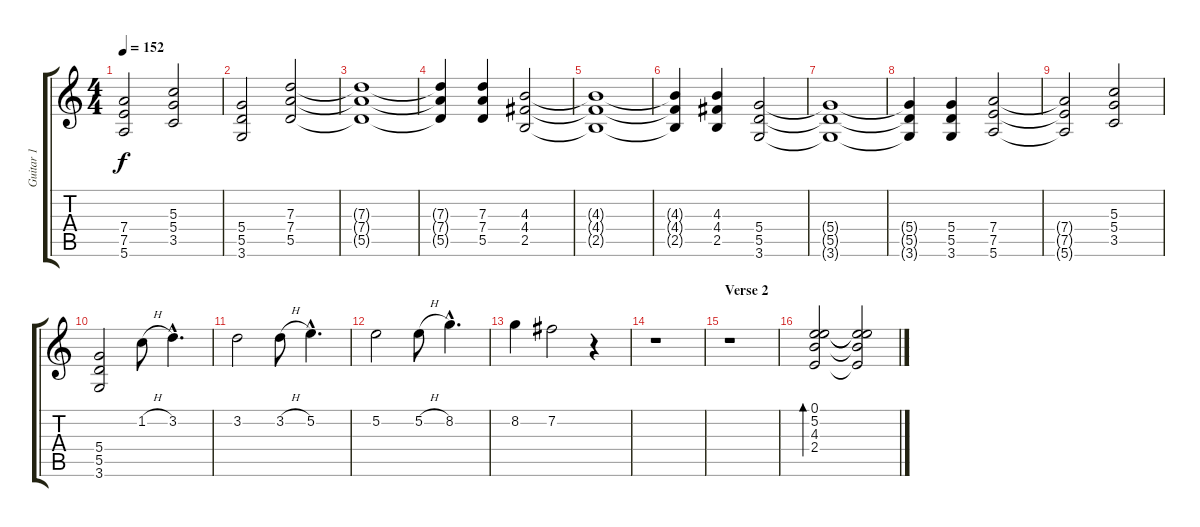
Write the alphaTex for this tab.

\track ("Guitar 1" "Guitar 1") {instrument overdrivenguitar}
\staff {score tabs}
\tuning (E4 B3 G3 D3 A2 E2) {hide}
\ts (4 4)
\tempo 152
\clef g2
\ks c
(7.4{t} 7.5{t} 5.6{t}).2{dy f} (5.3 5.4 3.5).2 |
(5.4 5.5 3.6).2 (7.3 7.4 5.5).2 |
(7.3{t} 7.4{t} 5.5{t}).1 |
(7.3{t} 7.4{t} 5.5{t}).4 (7.3 7.4 5.5).4 (4.3 4.4 2.5).2 |
(4.3{t} 4.4{t} 2.5{t}).1 |
(4.3{t} 4.4{t} 2.5{t}).4 (4.3 4.4 2.5).4 (5.4 5.5 3.6).2 |
(5.4{t} 5.5{t} 3.6{t}).1 |
(5.4{t} 5.5{t} 3.6{t}).4 (5.4 5.5 3.6).4 (7.4 7.5 5.6).2 |
(7.4{t} 7.5{t} 5.6{t}).2 (5.3 5.4 3.5).2 |
(5.4 5.5 3.6).2 1.2{h}.8{instrument sitar} 3.2{hac}.4{d} |
3.2.2 3.2{h}.8 5.2{hac}.4{d} |
5.2.2 5.2{h}.8 8.2{hac}.4{d} |
8.2.4 7.2.2 r.4 |
r.1 |
\section ("" "Verse 2")
r.1 |
(0.1 5.2 4.3 2.4).2{bd 480 instrument overdrivenguitar} (0.1{t} 5.2{t} 4.3{t} 2.4{t}).2{volume 9}
